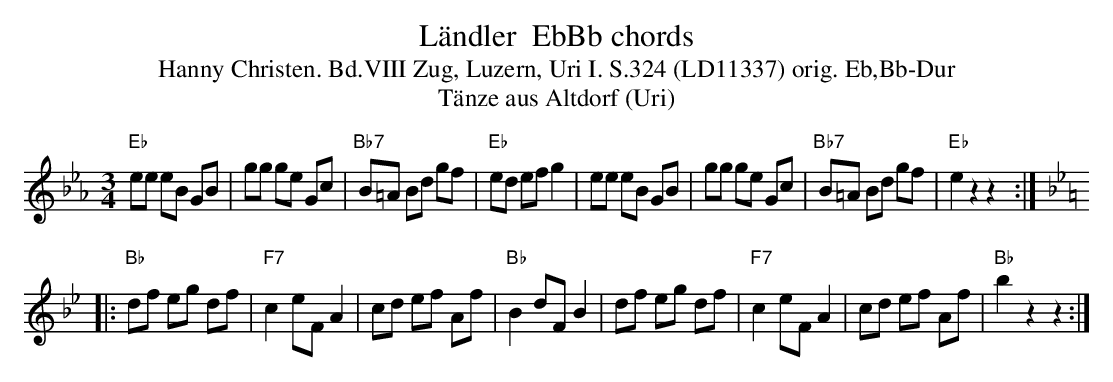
X:1
T: L\"andler  EbBb chords
T:Hanny Christen. Bd.VIII Zug, Luzern, Uri I. S.324 (LD11337) orig. Eb,Bb-Dur
T: T\"anze aus Altdorf (Uri)
M:3/4
L:1/8
K:Eb %%MIDI gchordon
"Eb"ee eB GB | gg ge Gc | "Bb7"B=A Bd gf | "Eb"ed ef g2 | ee eB GB | gg ge Gc | "Bb7"B=A Bd gf | "Eb"e2z2z2 :: [K:Bb]
"Bb"df eg df | "F7"c2 eF A2 | cd ef Af | "Bb"B2 dF B2 | df eg df | "F7"c2 eF A2 | cd ef Af | "Bb"b2z2z2 :|
